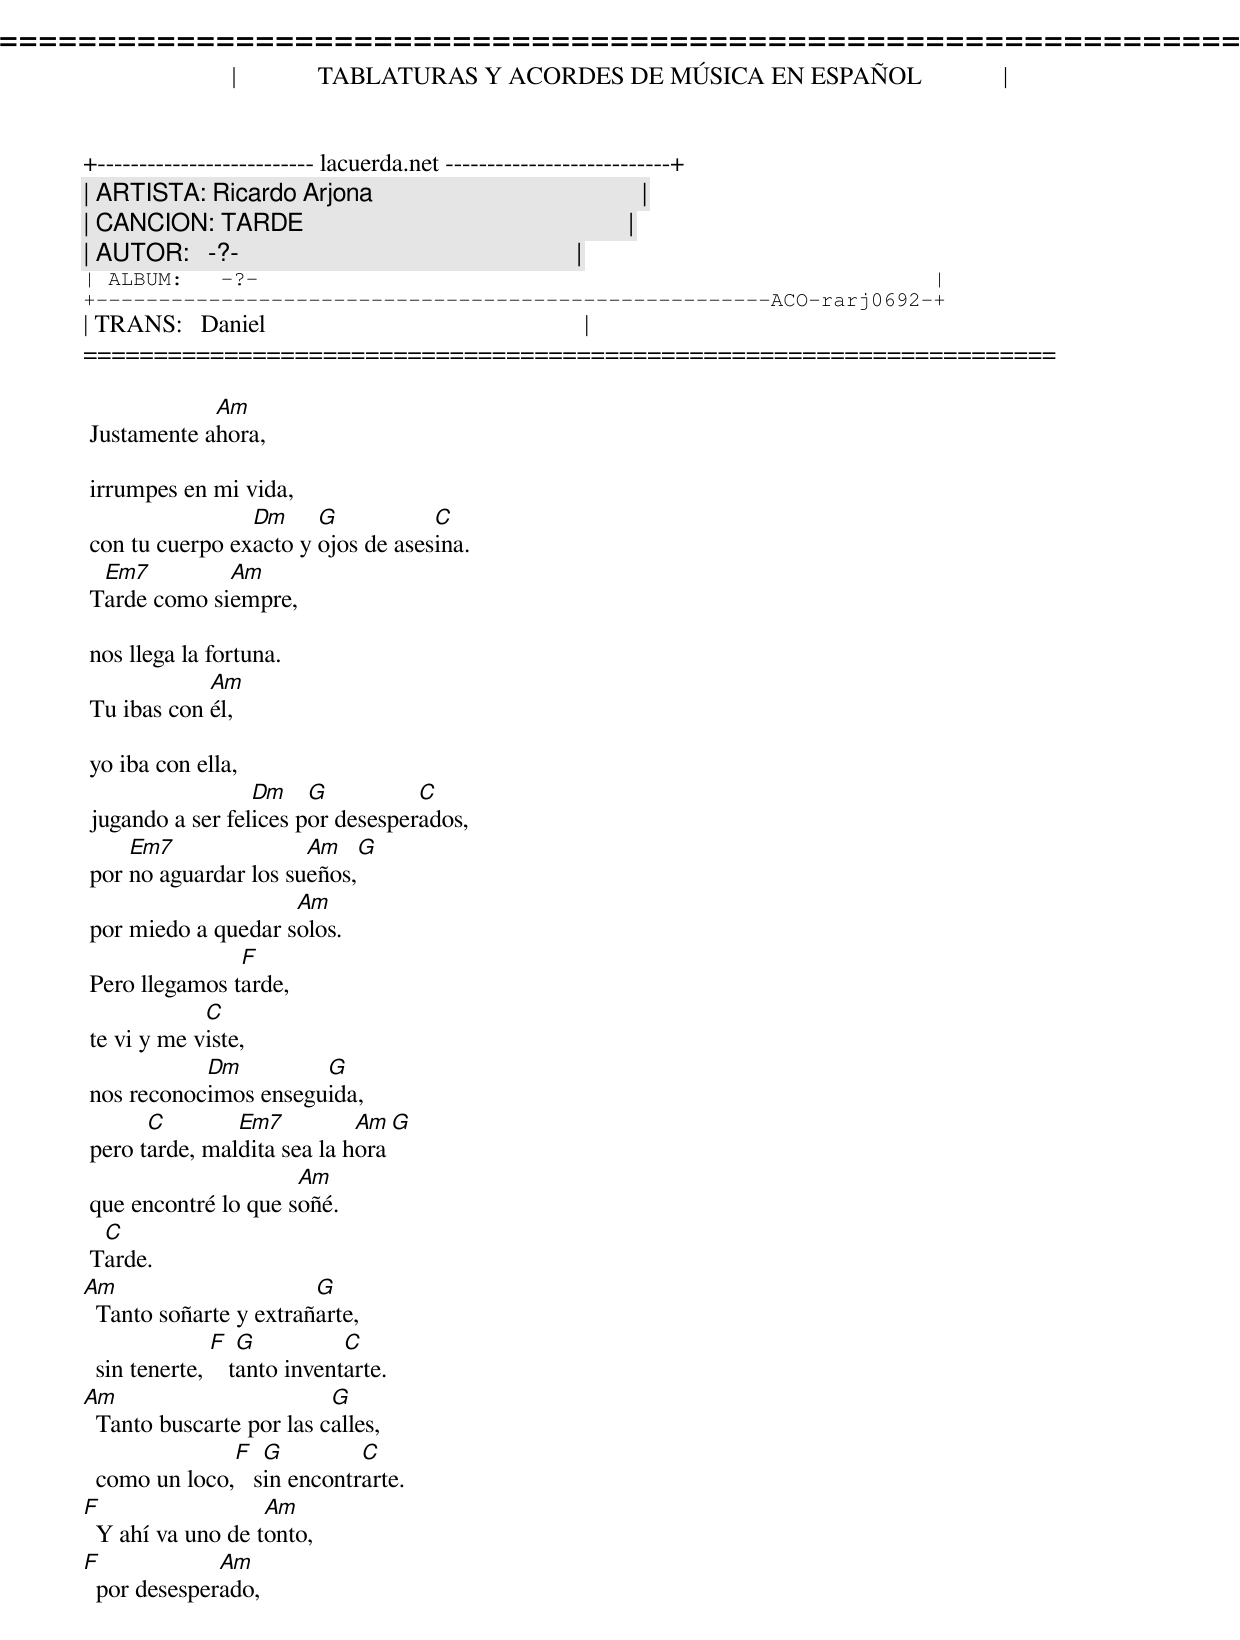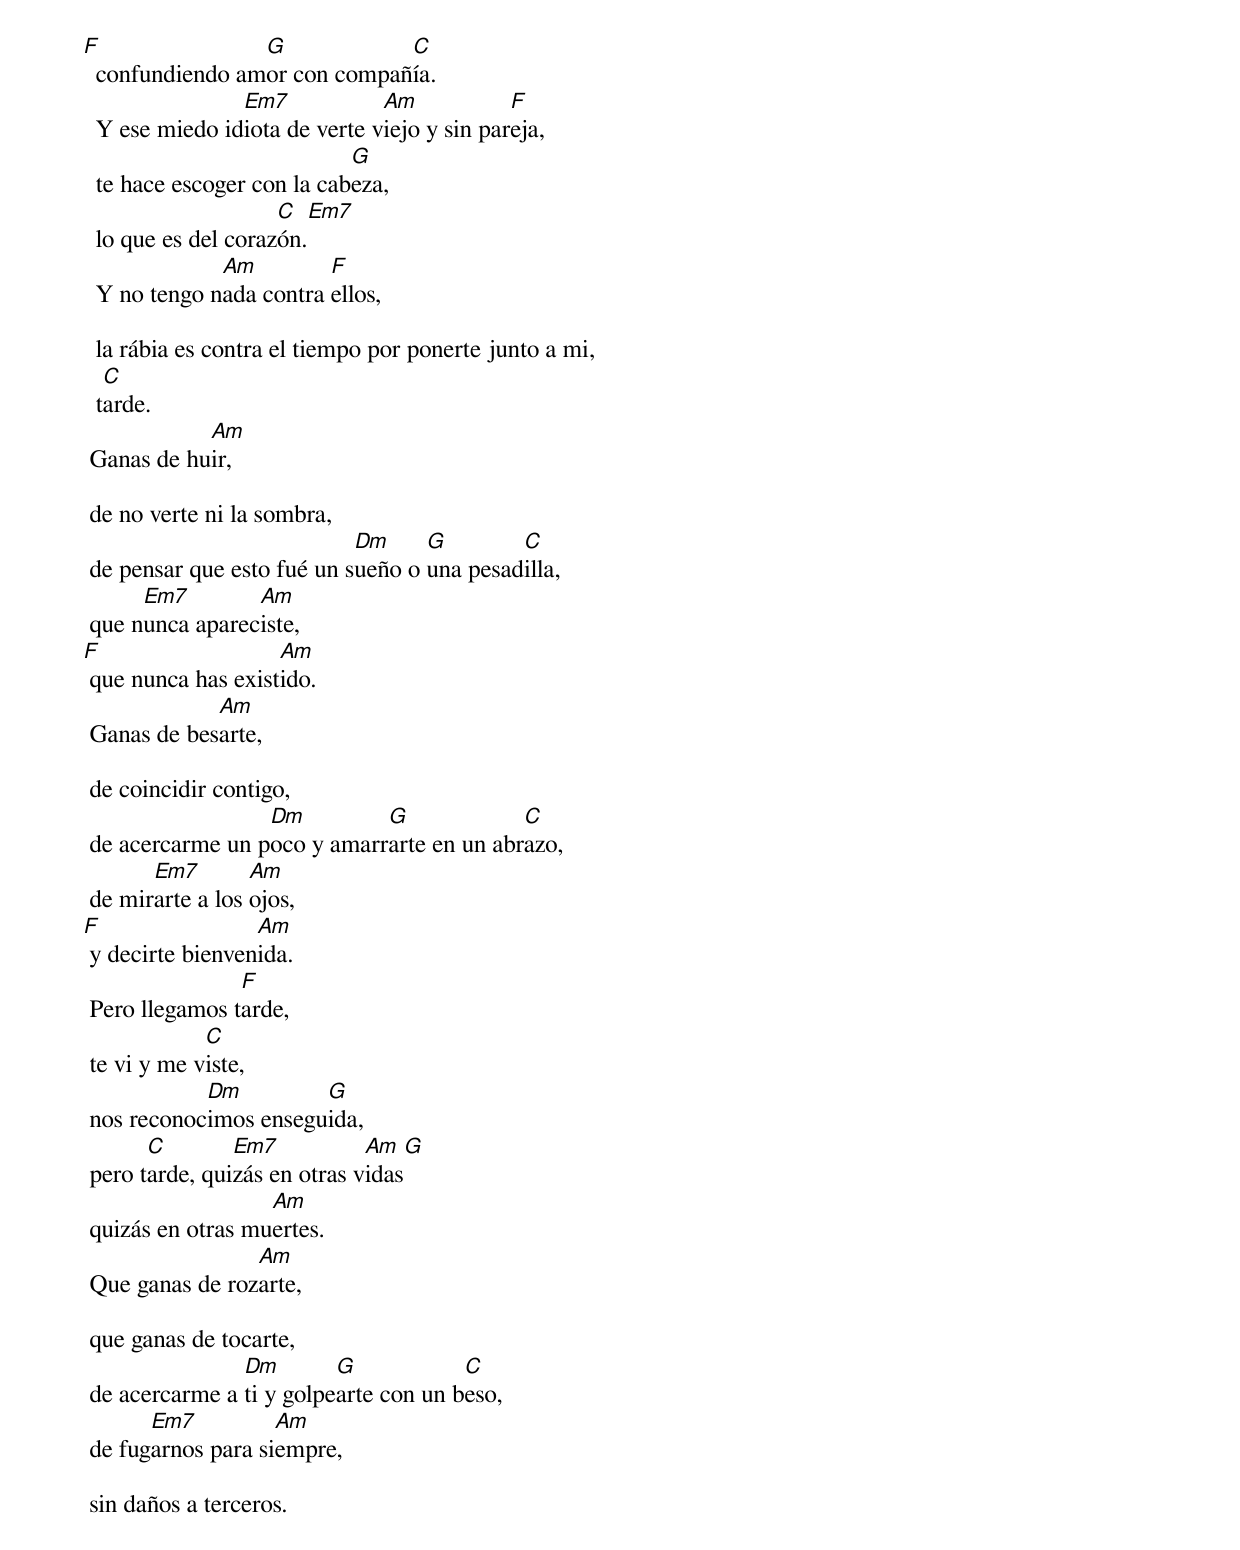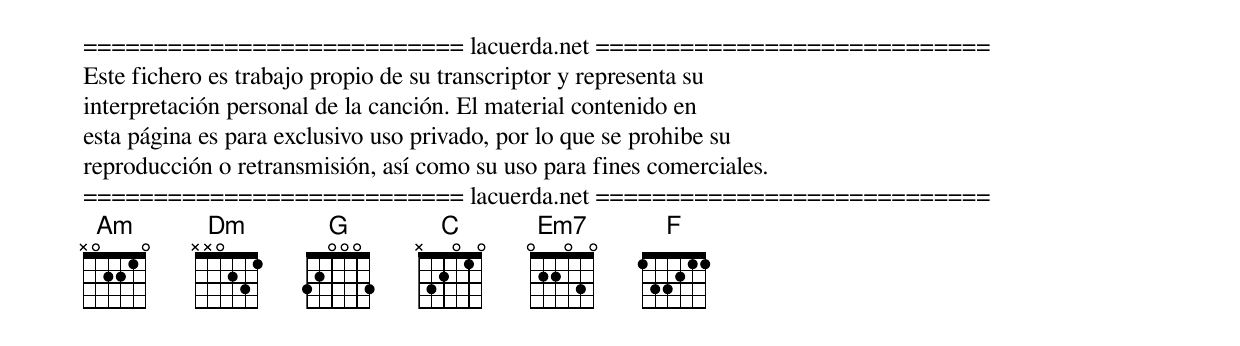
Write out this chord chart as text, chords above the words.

=====================================================================
|             TABLATURAS Y ACORDES DE MÚSICA EN ESPAÑOL             |
+-------------------------- lacuerda.net ---------------------------+
| ARTISTA: Ricardo Arjona                                           |
| CANCION: TARDE                                                    |
| AUTOR:   -?-                                                      |
| ALBUM:   -?-                                                      |
+------------------------------------------------------ACO-rarj0692-+
| TRANS:   Daniel                                                   |
=====================================================================

             Am
 Justamente ahora,

 irrumpes en mi vida,
                 Dm     G           C
 con tu cuerpo exacto y ojos de asesina.
  Em7         Am
 Tarde como siempre,

 nos llega la fortuna.
             Am
 Tu ibas con él,

 yo iba con ella,
                  Dm    G          C
 jugando a ser felices por desesperados,
     Em7               Am    G
 por no aguardar los sueños,
                     Am
 por miedo a quedar solos.
                F
 Pero llegamos tarde,
             C
 te vi y me viste,
            Dm         G
 nos reconocimos enseguida,
       C        Em7          Am  G
 pero tarde, maldita sea la hora
                      Am
 que encontré lo que soñé.
  C
 Tarde.
Am                      G
  Tanto soñarte y extrañarte,
               F   G          C
  sin tenerte,    tanto inventarte.
Am                        G
  Tanto buscarte por las calles,
               F   G         C
  como un loco,   sin encontrarte.
F                  Am
  Y ahí va uno de tonto,
F             Am
  por desesperado,
F                G            C
  confundiendo amor con compañía.
                Em7            Am            F
  Y ese miedo idiota de verte viejo y sin pareja,
                            G
  te hace escoger con la cabeza,
                     C   Em7
  lo que es del corazón.
              Am         F
  Y no tengo nada contra ellos,

  la rábia es contra el tiempo por ponerte junto a mi,
   C
  tarde.
            Am
 Ganas de huir,

 de no verte ni la sombra,
                            Dm     G        C
 de pensar que esto fué un sueño o una pesadilla,
      Em7        Am
 que nunca apareciste,
F                   Am
 que nunca has existido.
             Am
 Ganas de besarte,

 de coincidir contigo,
                  Dm         G             C
 de acercarme un poco y amarrarte en un abrazo,
       Em7        Am
 de mirarte a los ojos,
F                 Am
 y decirte bienvenida.
                F
 Pero llegamos tarde,
             C
 te vi y me viste,
            Dm         G
 nos reconocimos enseguida,
       C        Em7           Am   G
 pero tarde, quizás en otras vidas
                   Am
 quizás en otras muertes.
                 Am
 Que ganas de rozarte,

 que ganas de tocarte,
                Dm        G            C
 de acercarme a ti y golpearte con un beso,
       Em7          Am
 de fugarnos para siempre,

 sin daños a terceros.


=========================== lacuerda.net ============================
Este fichero es trabajo propio de su transcriptor y representa su
interpretación personal de la canción. El material contenido en
esta página es para exclusivo uso privado, por lo que se prohibe su
reproducción o retransmisión, así como su uso para fines comerciales.
=========================== lacuerda.net ============================
